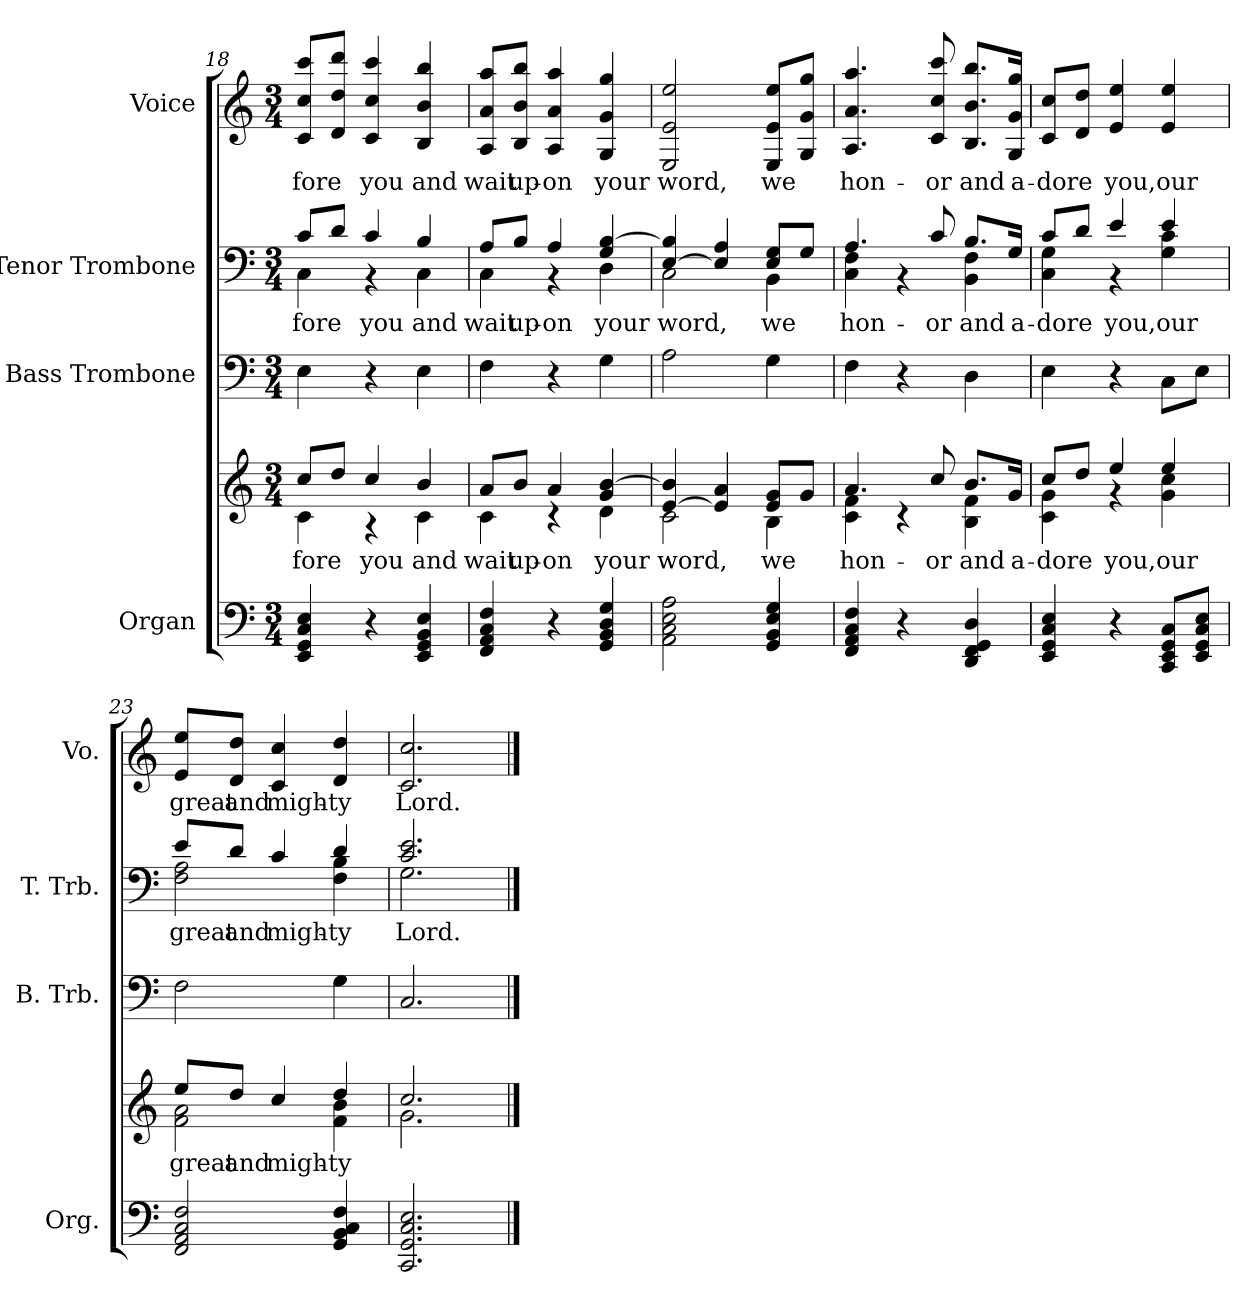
**kern	**kern	**text	**kern	**kern	**text	**kern	**text
*part4	*part4	*part4	*part3	*part2	*part2	*part1	*part1
*staff5	*staff4	*staff4	*staff3	*staff2	*staff2	*staff1	*staff1
*I"Organ	*	*	*I"Bass Trombone	*I"Tenor Trombone	*	*I"Voice	*
*I'Org.	*	*	*I'B. Trb.	*I'T. Trb.	*	*I'Vo.	*
*clefF4	*clefG2	*	*clefF4	*clefF4	*	*clefG2	*
*k[]	*k[]	*	*k[]	*k[]	*	*k[]	*
*M3/4	*M3/4	*	*M3/4	*M3/4	*	*M3/4	*
=18	=18	=18	=18	=18	=18	=18	=18
*	*^	*	*	*^	*	*	*
4EE/ 4GG/ 4C/ 4E/	8cc/L	4c\	-fore	4E\	8c/L	4C\	-fore	8c/ 8cc/ 8ccc/L	-fore
.	8dd/J	.	.	.	8d/J	.	.	8d/ 8dd/ 8ddd/J	.
4r	4cc/	4r	-you	4r	4c/	4r	-you	4c/ 4cc/ 4ccc/	-you
4EE/ 4GG/ 4BB/ 4E/	4b/	4c\	and	4E\	4B/	4C\	and	4B/ 4b/ 4bb/	and
=19	=19	=19	=19	=19	=19	=19	=19	=19	=19
4FF/ 4AA/ 4C/ 4F/	8a/L	4c\	wait	4F\	8A/L	4C\	wait	8A/ 8a/ 8aa/L	wait
.	8b/J	.	up-	.	8B/J	.	up-	8B/ 8b/ 8bb/J	up-
4r	4a/	4r	-on	4r	4A/	4r	-on	4A/ 4a/ 4aa/	-on
4GG/ 4BB/ 4D/ 4G/	4g/ [4b/	4d\	your	4G\	4G/ [4B/	4D\	your	4G/ 4g/ 4gg/	your
!!LO:PB:g=z
=20	=20	=20	=20	=20	=20	=20	=20	=20	=20
2AA\ 2C\ 2E\ 2A\	[4e/ 4b/]	2c\	word,	2A\	[4E/ 4B/]	2C\	word,	2E/ 2e/ 2ee/	word,
.	4e/] 4a/	.	.	.	4E/] 4A/	.	.	.	.
4GG/ 4BB/ 4E/ 4G/	8e/ 8g/L	4B\	we	4G\	8E/ 8G/L	4BB\	we	8E/ 8e/ 8ee/L	we
.	8g/J	.	.	.	8G/J	.	.	8G/ 8g/ 8gg/J	.
=21	=21	=21	=21	=21	=21	=21	=21	=21	=21
4FF/ 4AA/ 4C/ 4F/	4.a/	4c\ 4f\	-hon-	4F\	4.A/	4C\ 4F\	-hon-	4.A/ 4.a/ 4.aa/	-hon-
4r	.	4r	.	4r	.	4r	.	.	.
.	8cc/	.	-or	.	8c/	.	-or	8c/ 8cc/ 8ccc/	-or
4DD/ 4FF/ 4GG/ 4D/	8.b/L	4B\ 4f\	and	4D\	8.B/L	4BB\ 4F\	and	8.B/ 8.b/ 8.bb/L	and
.	16g/Jk	.	a-	.	16G/Jk	.	a-	16G/ 16g/ 16gg/Jk	a-
=22	=22	=22	=22	=22	=22	=22	=22	=22	=22
4EE/ 4GG/ 4C/ 4E/	8cc/L	4c\ 4g\	-dore	4E\	8c/L	4C\ 4G\	-dore	8c/ 8cc/L	-dore
.	8dd/J	.	.	.	8d/J	.	.	8d/ 8dd/J	.
4r	4ee/	4r	you,	4r	4e/	4r	you,	4e/ 4ee/	you,
8CC/ 8EE/ 8GG/ 8C/L	4ee/	4g\ 4cc\	our	8C\L	4e/	4G\ 4c\	our	4e/ 4ee/	our
8EE/ 8GG/ 8C/ 8E/J	.	.	.	8E\J	.	.	.	.	.
=23	=23	=23	=23	=23	=23	=23	=23	=23	=23
2FF/ 2AA/ 2C/ 2F/	8ee/L	2f\ 2a\	great	2F\	8e/L	2F\ 2A\	great	8e/ 8ee/L	great
.	8dd/J	.	and	.	8d/J	.	and	8d/ 8dd/J	and
.	4cc/	.	migh-	.	4c/	.	migh-	4c/ 4cc/	migh-
4GG/ 4BB/ 4C/ 4F/	4dd/	4f\ 4b\	-ty	4G\	4d/	4F\ 4B\	-ty	4d/ 4dd/	-ty
=24	=24	=24	=24	=24	=24	=24	=24	=24	=24
2.CC/ 2.GG/ 2.C/ 2.E/	2.cc/	2.g\	.	2.C/	2.c/ 2.e/	2.G\	Lord.	2.c/ 2.cc/	Lord.
*	*v	*v	*	*	*v	*v	*	*	*
==	==	==	==	==	==	==	==
*-	*-	*-	*-	*-	*-	*-	*-
